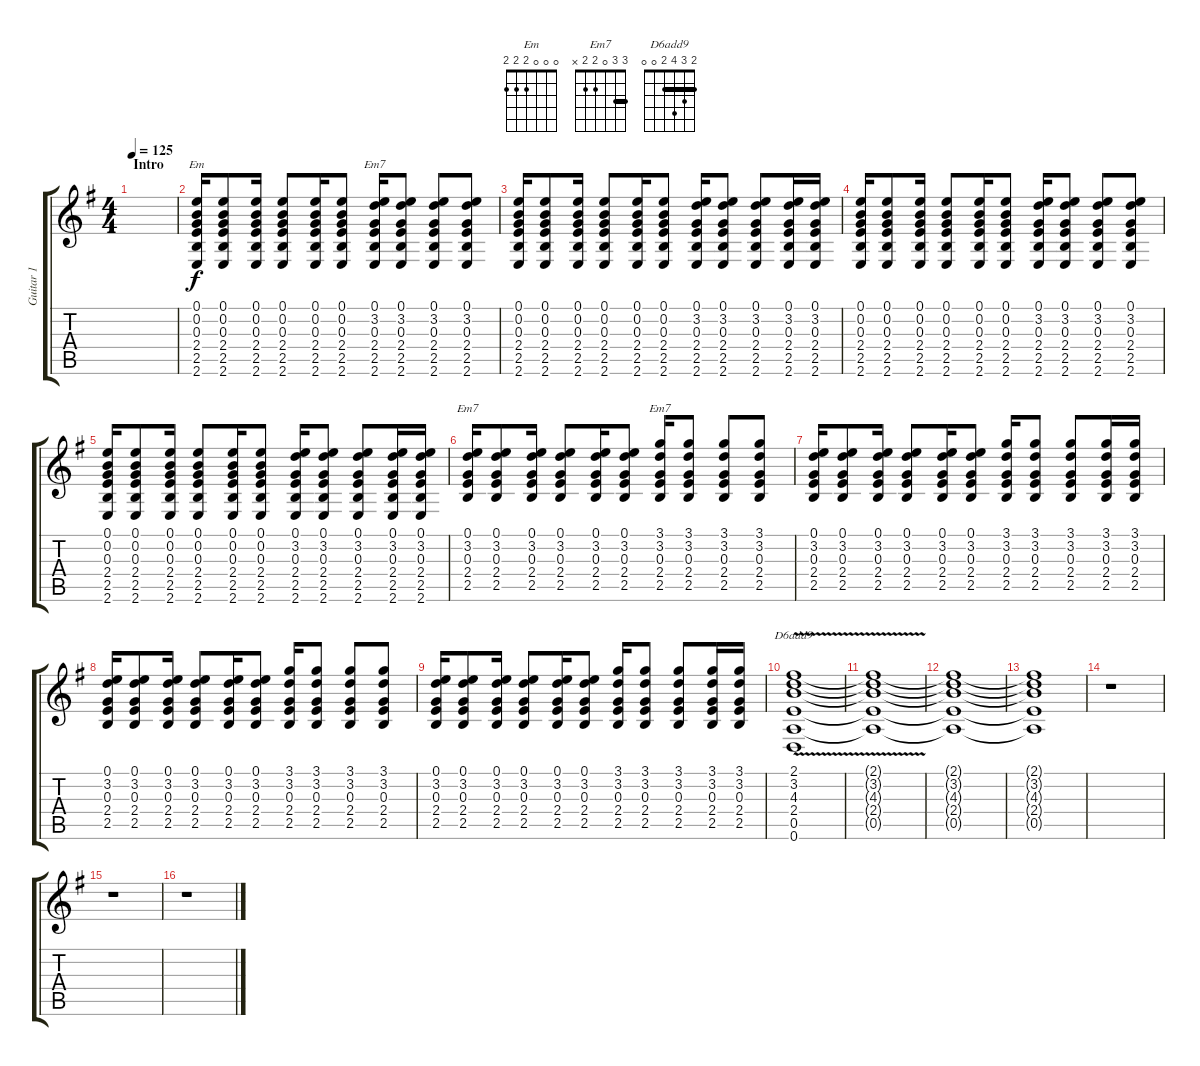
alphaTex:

\track ("Guitar 1" "Guitar 1") {instrument electricguitarclean}
\staff {score tabs}
\tuning (E4 B3 G3 D3 A2 D2) {hide}
\chord ("Em" 0 0 0 2 2 2)
\chord ("Em7" 0 3 0 2 2 2)
\chord ("Em7" 0 3 0 2 2 x)
\chord ("Em7" 3 3 0 2 2 x) {barre 3}
\chord ("D6add9" 2 3 4 2 0 0) {barre 2}
\ts (4 4)
\section ("" "Intro")
\tempo 125
\clef g2
\ks eminor
|
(0.1 0.2 0.3 2.4 2.5 2.6).16{ch "Em"} (0.1 0.2 0.3 2.4 2.5 2.6).8 (0.1 0.2 0.3 2.4 2.5 2.6).16 (0.1 0.2 0.3 2.4 2.5 2.6).8 (0.1 0.2 0.3 2.4 2.5 2.6).16 (0.1 0.2 0.3 2.4 2.5 2.6).8 (0.1 3.2 0.3 2.4 2.5 2.6).16{ch "Em7"} (0.1 3.2 0.3 2.4 2.5 2.6).8 (0.1 3.2 0.3 2.4 2.5 2.6).8 (0.1 3.2 0.3 2.4 2.5 2.6).8 |
(0.1 0.2 0.3 2.4 2.5 2.6).16 (0.1 0.2 0.3 2.4 2.5 2.6).8 (0.1 0.2 0.3 2.4 2.5 2.6).16 (0.1 0.2 0.3 2.4 2.5 2.6).8 (0.1 0.2 0.3 2.4 2.5 2.6).16 (0.1 0.2 0.3 2.4 2.5 2.6).8 (0.1 3.2 0.3 2.4 2.5 2.6).16 (0.1 3.2 0.3 2.4 2.5 2.6).8 (0.1 3.2 0.3 2.4 2.5 2.6).8 (0.1 3.2 0.3 2.4 2.5 2.6).16 (0.1 3.2 0.3 2.4 2.5 2.6).16 |
(0.1 0.2 0.3 2.4 2.5 2.6).16 (0.1 0.2 0.3 2.4 2.5 2.6).8 (0.1 0.2 0.3 2.4 2.5 2.6).16 (0.1 0.2 0.3 2.4 2.5 2.6).8 (0.1 0.2 0.3 2.4 2.5 2.6).16 (0.1 0.2 0.3 2.4 2.5 2.6).8 (0.1 3.2 0.3 2.4 2.5 2.6).16 (0.1 3.2 0.3 2.4 2.5 2.6).8 (0.1 3.2 0.3 2.4 2.5 2.6).8 (0.1 3.2 0.3 2.4 2.5 2.6).8 |
(0.1 0.2 0.3 2.4 2.5 2.6).16 (0.1 0.2 0.3 2.4 2.5 2.6).8 (0.1 0.2 0.3 2.4 2.5 2.6).16 (0.1 0.2 0.3 2.4 2.5 2.6).8 (0.1 0.2 0.3 2.4 2.5 2.6).16 (0.1 0.2 0.3 2.4 2.5 2.6).8 (0.1 3.2 0.3 2.4 2.5 2.6).16 (0.1 3.2 0.3 2.4 2.5 2.6).8 (0.1 3.2 0.3 2.4 2.5 2.6).8 (0.1 3.2 0.3 2.4 2.5 2.6).16 (0.1 3.2 0.3 2.4 2.5 2.6).16 |
(0.1 3.2 0.3 2.4 2.5).16{ch "Em7"} (0.1 3.2 0.3 2.4 2.5).8 (0.1 3.2 0.3 2.4 2.5).16 (0.1 3.2 0.3 2.4 2.5).8 (0.1 3.2 0.3 2.4 2.5).16 (0.1 3.2 0.3 2.4 2.5).8 (3.1 3.2 0.3 2.4 2.5).16{ch "Em7"} (3.1 3.2 0.3 2.4 2.5).8 (3.1 3.2 0.3 2.4 2.5).8 (3.1 3.2 0.3 2.4 2.5).8 |
(0.1 3.2 0.3 2.4 2.5).16 (0.1 3.2 0.3 2.4 2.5).8 (0.1 3.2 0.3 2.4 2.5).16 (0.1 3.2 0.3 2.4 2.5).8 (0.1 3.2 0.3 2.4 2.5).16 (0.1 3.2 0.3 2.4 2.5).8 (3.1 3.2 0.3 2.4 2.5).16 (3.1 3.2 0.3 2.4 2.5).8 (3.1 3.2 0.3 2.4 2.5).8 (3.1 3.2 0.3 2.4 2.5).16 (3.1 3.2 0.3 2.4 2.5).16 |
(0.1 3.2 0.3 2.4 2.5).16 (0.1 3.2 0.3 2.4 2.5).8 (0.1 3.2 0.3 2.4 2.5).16 (0.1 3.2 0.3 2.4 2.5).8 (0.1 3.2 0.3 2.4 2.5).16 (0.1 3.2 0.3 2.4 2.5).8 (3.1 3.2 0.3 2.4 2.5).16 (3.1 3.2 0.3 2.4 2.5).8 (3.1 3.2 0.3 2.4 2.5).8 (3.1 3.2 0.3 2.4 2.5).8 |
(0.1 3.2 0.3 2.4 2.5).16 (0.1 3.2 0.3 2.4 2.5).8 (0.1 3.2 0.3 2.4 2.5).16 (0.1 3.2 0.3 2.4 2.5).8 (0.1 3.2 0.3 2.4 2.5).16 (0.1 3.2 0.3 2.4 2.5).8 (3.1 3.2 0.3 2.4 2.5).16 (3.1 3.2 0.3 2.4 2.5).8 (3.1 3.2 0.3 2.4 2.5).8 (3.1 3.2 0.3 2.4 2.5).16 (3.1 3.2 0.3 2.4 2.5).16 |
(2.1{v} 3.2{v} 4.3{v} 2.4{v} 0.5{v} 0.6{v}).1{ch "D6add9"} |
(2.1{t} 3.2{t} 4.3{t} 2.4{t} 0.5{t}).1 |
(2.1{t} 3.2{t} 4.3{t} 2.4{t} 0.5{t}).1 |
(2.1{t} 3.2{t} 4.3{t} 2.4{t} 0.5{t}).1 |
r.1 |
r.1 |
r.1
